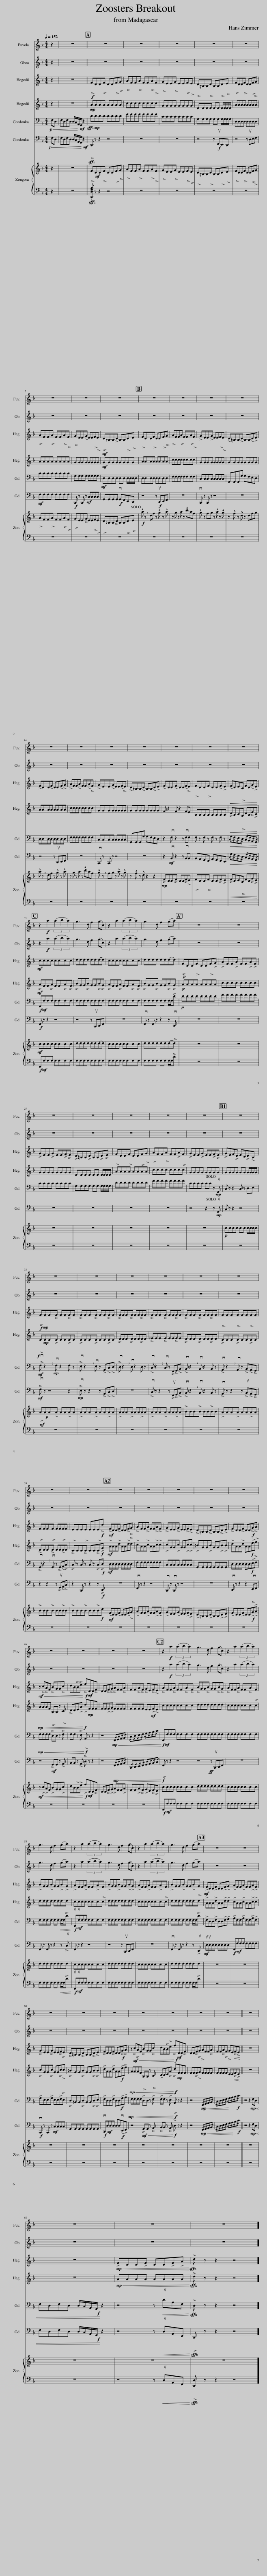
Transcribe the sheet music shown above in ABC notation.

X:1
%%score 1 2 3 4 5 6 { 7 | 8 }
L:1/8
Q:1/4=152
M:4/4
I:linebreak $
K:F
V:1 treble
V:2 treble
V:3 treble
V:4 treble
V:5 bass
V:6 bass
V:7 treble
V:8 bass
V:1
 z2 | z8 || z8 | z8 | z8 | %5
 z8 | z8 |$ z8 | z8 | z8 | %10
 z8 | z8 | z8 | z8 |$ z8 | %15
 z8 | z8 | z8 | z8 | z8 | %20
 z8 |$ z2!f! a2 (3(a2 b2 a2) | g3 d f2 (gc) | z2 a2 (3(a2 b2 a2) | g3 d f2 (ga) | %25
 z8 | z8 |$ z8 | z8 | z8 | %30
 z8 | z8 | z8 |$ z8 | z8 | %35
 z8 | z8 | z8 | z8 |$ z8 | %40
 z8 | z8 | z8 | z8 | z8 | %45
 z8 |$ z8 | z8 | z8 | z8 | %50
 z2!f! a2 (3(a2 b2 a2) | g3 d f2 (gc) | z2 a2 (3(a2 b2 a2) |$ g3 d f2 (ga) | z2 a2 (3(a2 b2 a2) | %55
 g3 d f2 (gc) | z2 a2 (3(a2 b2 a2) | g3 d f2 (ga) | z8 | z8 |$ %60
 z8 | z8 | z8 | z8 | z8 | %65
 z8 | z8 || z8 |$ z8 | z8 | %70
 z8 |] %71
V:2
 z2 | z8 || z8 | z8 | z8 | %5
 z8 | z8 |$ z8 | z8 | z8 | %10
 z8 | z8 | z8 | z8 |$ z8 | %15
 z8 | z8 | z8 | z8 | z8 | %20
 z8 |$ z2!f! a2 (3(a2 b2 a2) | g3 d f2 (gc) | z2 a2 (3(a2 b2 a2) | g3 d f2 (ga) | %25
 z8 | z8 |$ z8 | z8 | z8 | %30
 z8 | z8 | z8 |$ z8 | z8 | %35
 z8 | z8 | z8 | z8 |$ z8 | %40
 z8 | z8 | z8 | z8 | z8 | %45
 z8 |$ z8 | z8 | z8 | z8 | %50
 z2!f! a2 (3(a2 b2 a2) | g3 d f2 (gc) | z2 a2 (3(a2 b2 a2) |$ g3 d f2 (ga) | z2 a2 (3(a2 b2 a2) | %55
 g3 d f2 (gc) | z2 a2 (3(a2 b2 a2) | g3 d f2 (ga) | z8 | z8 |$ %60
 z8 | z8 | z8 | z8 | z8 | %65
 z8 | z8 || z8 |$ z8 | z8 | %70
 z8 |] %71
V:3
 z2 | z8 ||!f! !>!FDD!>!F DD!>!F!>!G | !>!AFF!>!A FF!>!A!>!F | !>!GEE!>!G EE!>!F!>!E | %5
 !>!D=B,B,!>!D B,B,!>!D!>!E | !>!FDD!>!F DD!>!F!>!G |$ !>!AFF!>!A FF!>!A!>!F | !>!GEE!>!G EE!>!F!>!E |!mf! !>!D=B,B,!>!D B,B,!>!D!>!E | %10
 !>!FDD!>!F DD!>!F!>!G | !>!AFF!>!A FF!>!A!>!F | !>!GEE!>!G EE!>!F!>!E | !>!D=B,B,!>!D B,B,!>!D!>!E |$ !>!FDD!>!F DD!>!F!>!G | %15
 !>!AFF!>!A FF!>!A!>!F | !>!GEE!>!G EE!>!F!>!E | !>!D=B,B,!>!D B,B,!>!D!>!E | !>!FDD!>!F DD!>!F!>!E | !>!FDD!>!F DD!>!F!>!E | %20
!<(! !>!FDE!>!C FD!>!G!>!E!<)! |$!mf! cccc cccc | dddd dd(dd) | cccc cccc | dddd dd(dd) | %25
!p! !>!FDD!>!F DD!>!F!>!G | !>!AFF!>!A FF!>!A!>!F |$ !>!GEE!>!G EE!>!F!>!E | !>!D=B,B,!>!D B,B,!>!D!>!E | !>!FDD!>!F DD!>!F!>!G | %30
 !>!AFF!>!A FF!>!A!>!F | !>!GEE!>!G EE!>!F!>!E | !>!GEF!>!D EC!>!D!>!B, |$!f! !>!F!mp!FF!>!F FF!>!FF | !>!FFF!>!F FF!>!FF | %35
 !>!FFF!>!F FF!>!FF | !>!FFF!>!F FF!>!FF | !>!FFF!>!F FF!>!FF | !>!FFF!>!F FF!>!FF |$ !>!FFF!>!F FF!>!FF | %40
 !>!EEE!>!E EE!>!E!f!!>!d |!mf! !>!FDD!>!F DD!>!F!>!G | !>!AFF!>!A FF!>!A!>!F | !>!GEE!>!G EE!>!F!>!E | !>!D=B,B,!>!D B,B,!>!D!>!E | %45
 !>!FDD!>!F DD!f!!>!G!>!A |$ z!mf!!<(! !>!c!>!AF !>!BGG!>!c | dB!>!B!>!e!<)!!f! !>!f!mf!DD!>!F | DD!>!F!>!G !>!AFF!>!A | FF!>!A!>!F !>!GE!>!F!>!E | %50
 !>!AFF!>!A FF!>!A!>!F | !>!BGG!>!B GG!>!B!>!G | !>!AFF!>!A FF!>!A!>!F |$ !>!BGG!>!B GG!>!B!>!G | !>!AFF!>!A FF!>!A!>!F | %55
 !>!BGG!>!B GG!>!B!>!G | !>!AFF!>!A FF!>!A!>!F | !>!BGG!>!B GG!>!B!>!G |!mf! !>!FDD!>!F DD!>!F!>!G | !>!AFF!>!A FF!>!A!>!F |$ %60
 !>!GEE!>!G EE!>!F!>!E | !>!D=B,B,!>!D B,B,!>!D!>!E | !>!FDD!>!F DD!f!!>!G!>!A | z!mf!!<(! !>!c!>!AF !>!BGG!>!c | dB!>!B!>!e!<)!!f! !>!f!mf!DD!>!F | %65
 DD!>!F!>!G !>!AFF!>!A | FF!>!A!>!F !>!GE!<(!!>!F!>!E!<)! || z8 |$ z8 |!mp!!<(! !>!FDD!>!F DD!>!F!>!A!<)! | %70
 !>!d z z2 z4 |] %71
V:4
 z2 | z8 ||!mp! AAAA AAAA | cccc cccc | GGGG GGGG | %5
 DDDD DD D/D/D/D/ | AAAA AAAA |$ AAAA AAAA | GGGG GGGG |!mf! GGGG GGGG | %10
 AAAA AAAA | cccc cccc | GGGG GGGG | GGGG GGGG |$ AAAA AAAA | %15
 cccc cccc | GGGG GGGG | GGGG GGGG | F z2 F z2 FE | B,B,B,B, B,B,B,B, | %20
!<(! !>!DB,C!>!A, DB,!>!E!>!C!<)! |$!mf! !>!AFF!>!A FF!>!A!>!F | !>!BGG!>!B GG!>!B!>!G | !>!AFF!>!A FF!>!A!>!F | !>!BGG!>!B GG!>!B!>!G | %25
!p! AAAA AAAA | cccc cccc |$ GGGG GGGG | DDDD DD D/D/D/D/ | AAAA AAAA | %30
 cccc cccc | GGGG GGGG | GGGG GG G/G/G/G/ |$!f! !>!C!mp!CC!>!C CC!>!CC | !>!CCC!>!C CC!>!CC | %35
 !>!DDD!>!D DD!>!DD | !>!_EEE!>!E EE!>!EE | !>!DDD!>!D DD!>!DD | !>!CCC!>!C CC!>!CC |$ !>!DDD!>!D DD!>!DD | %40
 !>!CCC!>!C CC!>!C!f!!>!F |!mf! !>!AAA!>!d AA!>!d!>!d | !>!cAA!>!c AA!>!c!>!c | !>!cGG!>!c GG!>!c!>!c | !>!=BGG!>!B GG!>!B!>!B | %45
 !>!dAA!>!d AA!f!!>!e!>!f |$!mp!!<(! AAAF !>!B,B, z !>!C | !>!DDE!>!A!<)!!f! !>!d!mp!FFF | FF!>!F!>!G FFFF | FFFF EE!mf!!>!F!>!E | %50
 cccc cccc | dddd dddd | cccc cccc |$ dddd dddd | cccc cccc | %55
 dddd dddd | cccc cccc | dddd dddd | !>!AAA!>!d AA!>!d!>!d | !>!cAA!>!c AA!>!c!>!c |$ %60
 !>!cGG!>!c GG!>!c!>!c | !>!=BGG!>!B GG!>!B!>!B | !>!dAA!>!d AA!f!!>!e!>!f |!mp!!<(! AAAF !>!B,B, z !>!C | !>!DDE!>!A!<)!!f! !>!d!mp!FFF | %65
 FF!>!F!>!G FFFF | FFFF EE!<(!!>!F!>!E!<)! || z8 |$ z8 |!mp!!<(! AAAA AAAA!<)! | %70
 !>!d z z2 z4 |] %71
V:5
!p!!<(! F,D, | F,D,F,D, D,/C,/A,,/!mf!G,,/!<)! z2 || D!mp!DDD DDDD | FFFF FFFF | CCCC CCCC | %5
 G,G,G,G, G,G, G,/G,/G,/G,/ | D,D,D,D, D,D,D,D, |$ CCCC CCCC | G,G,G,G, G,G,G,G, |!mf! D,D,D,D, D,D, D,/D,/D,/D,/ | %10
 D,D,D,D, D,D,D,D, | F,F,F,F, F,F,F,F, | C,C,C,C, C,C,C,C, | G,,G,,G,,G, G,F,E,D, |$ D,D,D,D, D,D,D,D, | %15
 F,F,F,F, F,F,F,F, | C,C,C,C, C,C,C,C, | G,,G,,G,,G, G,F,E,D, | z2 vF, z2 z vF,F, | F, z F, z F, z F, z | %20
!<(! !/!G,!/!F,!/!E,!/!D, !/!C,!/!B,,!/!A,,!/!G,,!<)! |$!f! F,,!mf!F,F,F, F,F,F,F, | F,F,F,F, F,F,F,F, | F,F,F,F, F,F,F,F, | F,F,F,F, F,F, F,/F,/!>!D | %25
!p! DDDD DDDD | FFFF FFFF |$ CCCC CCCC | G,G,G,G, G,G, G,/G,/G,/G,/ | DDDD DDDD | %30
 FFFF FFFF | CCCC CC z!mp! uG,, | C, z z2 C, z D,E, |$!mf! !>!vF, !breath!z2!mp! vF, z2 F, z | !>!vE, !breath!z2 vE, z !>!A,,!>!C,!>!D, | %35
 !>!vD, !breath!z2 vD, z2 D, z | !>!vC, !breath!z2 vC, z !>!F,,!>!G,,!>!B,, | !>!vB,, !breath!z2 vB,, z2 B,, z | !>!vA,, !breath!z2 vA,, z !>!B,,!>!A,,!>!G,, |$ !>!vG,, !breath!z2 vG,, z !>!G,,!>!A,,!>!C, | %40
 !>!C, z C, z C, z !>!C,!f!!>!D, |!mf! D,D,D,D, D,D,D,D, | F,F,F,F, F,F,F,F, | C,C,C,C, C,C,C,C, | G,,G,,G,,G,, G,,G,,G,,G,, | %45
 D,D,D,D, D,D,!f!!>!E,!>!F, |$!mp!!<(! F,F,F,F, !>!D,D, z !>!F, | F,F, z !>!E,!<)!!f! !>!A,, z z2 | z4!mp!!<(! !/!F,,!/!G,,!/!A,,!/!B,, | !/!C,!/!D,!/!E,!/!F, !/!G,!/!A,!/!B,!/!C!<)! | %50
!f! F,,!mf!F,F,F, F,F,F,F, | F,F,F,F, F,F,F,F, | F,F,F,F, F,F,F,F, |$ F,F,F,F, F,F,!<(! F,/F,/!>!D!<)! |!f! uF,,!mf!uF,F,F, F,F,F,F, | %55
 F,F,F,F, F,F,F,F, | F,F,F,F, F,F,F,F, | F,F,F,F, F,F, F,/F,/!>!D | !>!F,D,D,!>!F, D,D,!>!F,!>!G, | !>!A,F,F,!>!A, F,F,!>!A,!>!F, |$ %60
 !>!G,E,E,!>!G, E,E,!>!F,!>!E, | !>!D,=B,,B,,!>!D, B,,B,,!>!D,!>!E, | !>!F,D,D,!>!F, D,D,!f!!>!G,!>!A, |!mp!!<(! F,F,F,F, !>!D,D, z !>!F, | !>!F,F, z !>!E,!<)!!f! !>!A,, z z2 | %65
 z4!mp!!<(! !/!F,,!/!G,,!/!A,,!/!B,, | !/!C,!/!D,!/!E,!/!F, !/!G,!/!A,!/!B,!f!!/!C!<)! || z4 z2!mp!!<(! F,D, |$ F,D,F,D, D,/C,/A,,/!f!G,,/!<)! z2 | z4 z!<(! uDA,F,!<)! | %70
 !>!D, z z2 z4 |] %71
V:6
!p!!<(! F,D, | F,D,F,D, D,/C,/A,,/G,,/!<)!!mf! z2 || !>!D,, z z2 z4 | z8 | z8 | %5
 z4 z!f! uF,,E,,D,, | z4 z uD,E,F, |$!mf! F,F,F,F, F,F,F,F, |!f! C,, z C,, z!mf! C,C,C,C, | G,,G,,G,,G,,!f! vG,,F,,E,,D,, | %10
 z4 z!f! uD,,E,,F,, | z8 | vC,, z C,, z z4 | z8 |$ z4 z uD,,E,,F,, | %15
 z8 | vC,, z C,, z z4 | z8 | z2!mf! vB,, z2 z vB,,B,, | B,,A,,G,,F,, A,,G,,F,,E,, | %20
!<(! !/!G,!/!F,!/!E,!/!D, !/!C,!/!B,,!/!A,,!/!G,,!<)! |$!f! F,, z z2 z4 | z4 z uC,,D,,F,, | z8 | vF,, z F,, z z2 z !>!vD,, | %25
 z8 | z8 |$ z8 | z8 | z8 | %30
 z8 | z4 z2 z!mp! uG,, | C, z z2 z4 |$!mf! !>!vF, z z4 z2 |!mp! !>!vE, z z2 z !>!A,,!>!C,!>!D, | %35
 z8 | !>!vC, z z2 z !>!uF,,!>!G,,!>!B,, | !>!vB,, !breath!z2 vB,, z2 B,, z | !>!vA,, z z2 z !>!uB,,!>!A,,!>!G,, |$ z2 z2 z !>!uG,,!>!A,,!>!C, | %40
 z2 C,, z z2 z!f! !>!D,, | z8 | vF,, z z2 z4 | vC,, z vC,, z z4 | z8 | %45
 vD,, z z2 z2 !>!vE,,!>!F,, |$ z4!mf! !>!G,,G,, z !>!A,, | B,,B,, z !>!A,, !>!D, z z2 | z4!mp!!<(! !/!F,,!/!G,,!/!A,,!/!B,, | !/!C,,!/!D,,!/!E,,!/!F,, !/!G,,!/!A,,!/!B,,!/!C,!<)! | %50
!f! !>!F,, z z2 z4 | z4!ff! z uC,,D,,F,, | z8 |$ F,, z F,, z z2 z !>!uC, | F,, z z2 z4 | %55
 z4 z uC,,D,,F,, | z8 | vF,, z F,, z z2 z !>!uD,, |!mf! uD,uD,D,D, D,D,D,D, |!f! F,,!mf!F,F,F, F,F,F,F, |$ %60
!f! vC,, z C,, z!mf! C,C,C,C, | G,,G,,G,,G,, G,,G,,G,,G,, |!f! vD,,!mf!D,D,D, D,D,!f!!>!vE,,!>!F,, | z4!mf!!<(! !>!G,,G,, z !>!A,, | !>!B,,B,, z !>!A,,!<)!!f! !>!D, z z2 | %65
 z4!mp! !/!F,,!<(!!/!G,,!/!A,,!/!B,, | !/!C,!/!D,!/!E,!/!F, !/!G,!/!A,!/!B,!f!!/!C!<)! || z4 z2!mp!!<(! F,D, |$ F,D,F,D, D,/C,/A,,/!f!G,,/!<)! z2 | z4 z!<(! uD,A,,F,,!<)! | %70
 !>!D,, z z2 z4 |] %71
V:7
 z2 | z8 || !>!F!mf!DD!>!F DD!>!F!>!G | !>!AFF!>!A FF!>!A!>!F | !>!GEE!>!G EE!>!F!>!E | %5
 !>!D=B,B,!>!D B,B,!>!D!>!E | !>!FDD!>!F DD!>!F!>!G |$ !>!AFF!>!A FF!>!A!>!F | !>!GEE!>!G EE!>!F!>!E | !>!D=B,B,!>!D B,B,!>!D!>!E | %10
!f! !^!a !breath!z df z !^!g z !^!a | z g z a z !^!c'af | !^!g z fg z !^!a z !^!g | z !^!f z !^!d z dfg |$ !^!a !breath!z df z !^!g z !^!a | %15
 z g z a z !^!c'af | !^!g !breath!z fg z !^!a z !^!g | z !^!f z !^!d z2 z2 |!mp! !>!FDD!>!F DD!>!F!>!E | !>!FDD!>!F DD!>!F!>!E | %20
!<(! !>!FDE!>!C FD!>!G!>!E!<)! |$!mf! cccc cccc | dddd dd(dd) | cccc cccc | dddd dd(dd) | %25
 z8 | z8 |$ z8 | z8 | z8 | %30
 z8 | z8 |!p! cccc cc c/c/c/c/ |$!mf! !>!A!p!AA!>!A AA!>!AA | !>!AAA!>!A AA!>!AA | %35
 !>!AAA!>!A AA!>!AA | !>!AAA!>!A AA!>!AA | !>!BBB!>!B BB!>!BB | !>!AAA!>!A AA!>!AA |$ !>!BBB!>!B BB!>!BB | %40
 !>!BBB!>!B BB!>!B!f!d |!mf! !>!FDD!>!F DD!>!F!>!G | !>!AFF!>!A FF!>!A!>!F | !>!GEE!>!G EE!>!F!>!E | !>!D=B,B,!>!D B,B,!>!D!>!E | %45
 !>!FDD!>!F DD!f!!>!G!>!A |$ z!mf!!<(! !>!c!>!AF !>!BGG!>!c | dB!>!B!>!e!<)!!f! !>!f!mf!DD!>!F | DD!>!F!>!G !>!AFF!>!A | FF!>!A!>!F !>!GE!>!F!>!E | %50
 cccc cccc | dddd dddd | cccc cccc |$ dddd dddd | cccc cccc | %55
 dddd dddd | cccc cccc | dddd dddd | z8 | z8 |$ %60
 z8 | z8 | z8 | z8 | z8 | %65
 z8 | z8 || z8 |$ z8 | z8 | %70
 z8 |] %71
V:8
 z2 | z8 || .[D,,D,F,A,] z z2 z4 | z8 | z8 | %5
 z8 | z8 |$ z8 | z8 | z8 | %10
 z8 | z8 | z8 | z8 |$ z8 | %15
 z8 | z8 | z8 | z8 | z8 | %20
 z8 |$!f! F,,!mf!F,F,F, F,F,F,F, | F,F,F,F, F,F,F,F, | F,F,F,F, F,F,F,F, | F,F,F,F, F,F, F,/F,/!>!D | %25
 z8 | z8 |$ z8 | z8 | z8 | %30
 z8 | z8 | z8 |$ z8 | z8 | %35
 z8 | z8 | z8 | z8 |$ z8 | %40
 z8 | z8 | z8 | z8 | z8 | %45
 z8 |$ z8 | z8 | z8 | z8 | %50
!f! F,,!mf!F,F,F, F,F,F,F, | F,F,F,F, F,F,F,F, | F,F,F,F, F,F,F,F, |$ F,F,F,F, F,F,!<(! F,/F,/!>!D!<)! |!f! uF,,!mf!uF,F,F, F,F,F,F, | %55
 F,F,F,F, F,F,F,F, | F,F,F,F, F,F,F,F, | F,F,F,F, F,F, F,/F,/!>!D | z8 | z8 |$ %60
 z8 | z8 | z8 | z8 | z8 | %65
 z8 | z8 || z8 |$ z8 | z4 z!<(! uD,A,,F,,!<)! | %70
 !>![D,,D,] z z2 z4 |] %71
